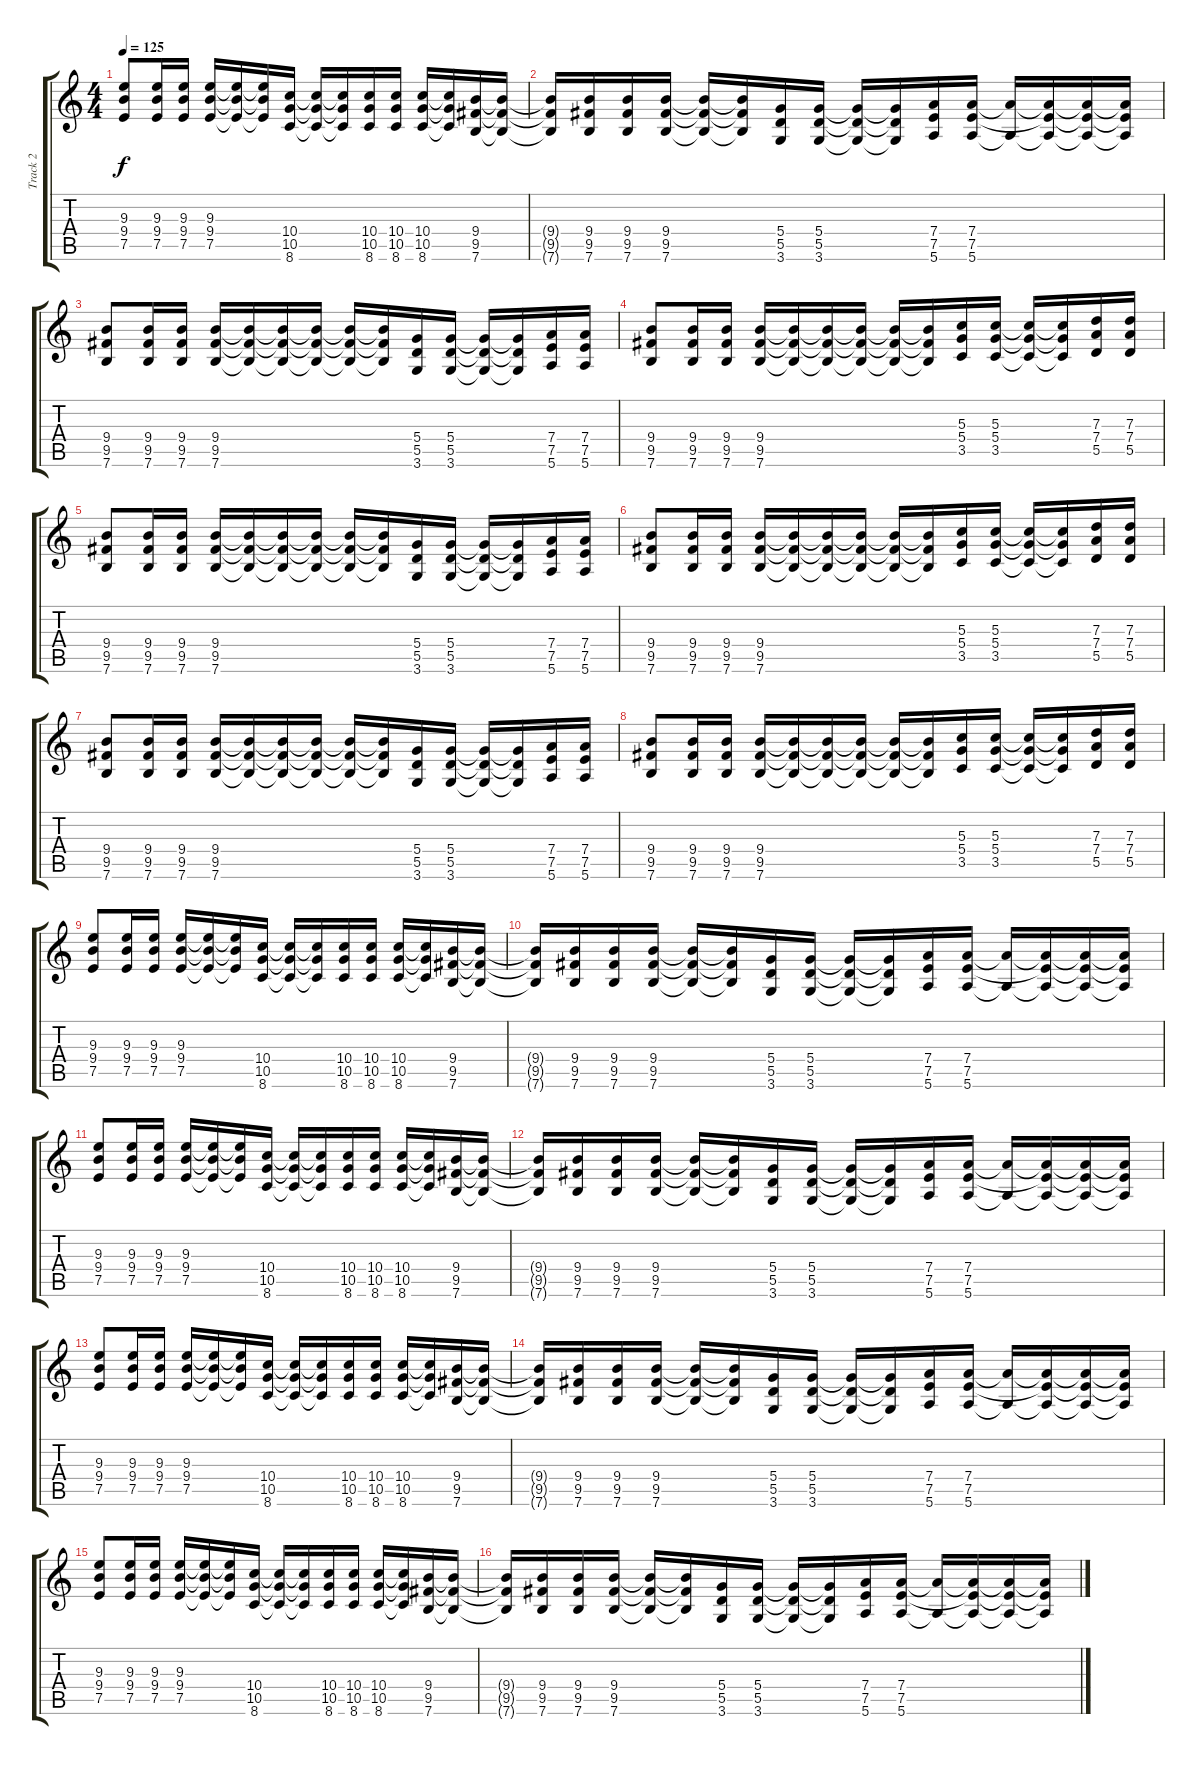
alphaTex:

\track ("Track 2" "Track 2") {instrument distortionguitar}
\staff {score tabs}
\tuning (E4 B3 G3 D3 A2 E2) {hide}
\ts (4 4)
\tempo 125
\clef g2
\ks c
(9.3 9.4 7.5).8{dy f} (9.3 9.4 7.5).16 (9.3 9.4 7.5).16 (9.3 9.4 7.5).16 (9.3{t} 9.4{t} 7.5{t}).16 (9.3{t} 9.4{t} 7.5{t}).16 (10.4 10.5 8.6).16 (10.4{t} 10.5{t} 8.6{t}).16 (10.4{t} 10.5{t} 8.6{t}).16 (10.4 10.5 8.6).16 (10.4 10.5 8.6).16 (10.4 10.5 8.6).16 (10.4{t} 10.5{t} 8.6{t}).16 (9.4 9.5 7.6).16 (9.4{t} 9.5{t} 7.6{t}).16 |
(9.4{t} 9.5{t} 7.6{t}).16 (9.4 9.5 7.6).16 (9.4 9.5 7.6).16 (9.4 9.5 7.6).16 (9.4{t} 9.5{t} 7.6{t}).16 (9.4{t} 9.5{t} 7.6{t}).16 (5.4 5.5 3.6).16 (5.4 5.5 3.6).16 (5.4{t} 5.5{t} 3.6{t}).16 (5.4{t} 5.5{t} 3.6{t}).16 (7.4 7.5 5.6).16 (7.4 7.5 5.6).16 (7.4{t} 5.6{t}).16 (7.4{t} 7.5{t} 5.6{t}).16 (7.4{t} 7.5{t} 5.6{t}).16 (7.4{t} 7.5{t} 5.6{t}).16 |
(9.4 9.5 7.6).8 (9.4 9.5 7.6).16 (9.4 9.5 7.6).16 (9.4 9.5 7.6).16 (9.4{t} 9.5{t} 7.6{t}).16 (9.4{t} 9.5{t} 7.6{t}).16 (9.4{t} 9.5{t} 7.6{t}).16 (9.4{t} 9.5{t} 7.6{t}).16 (9.4{t} 9.5{t} 7.6{t}).16 (5.4 5.5 3.6).16 (5.4 5.5 3.6).16 (5.4{t} 5.5{t} 3.6{t}).16 (5.4{t} 5.5{t} 3.6{t}).16 (7.4 7.5 5.6).16 (7.4 7.5 5.6).16 |
(9.4 9.5 7.6).8 (9.4 9.5 7.6).16 (9.4 9.5 7.6).16 (9.4 9.5 7.6).16 (9.4{t} 9.5{t} 7.6{t}).16 (9.4{t} 9.5{t} 7.6{t}).16 (9.4{t} 9.5{t} 7.6{t}).16 (9.4{t} 9.5{t} 7.6{t}).16 (9.4{t} 9.5{t} 7.6{t}).16 (5.3 5.4 3.5).16 (5.3 5.4 3.5).16 (5.3{t} 5.4{t} 3.5{t}).16 (5.3{t} 5.4{t} 3.5{t}).16 (7.3 7.4 5.5).16 (7.3 7.4 5.5).16 |
(9.4 9.5 7.6).8 (9.4 9.5 7.6).16 (9.4 9.5 7.6).16 (9.4 9.5 7.6).16 (9.4{t} 9.5{t} 7.6{t}).16 (9.4{t} 9.5{t} 7.6{t}).16 (9.4{t} 9.5{t} 7.6{t}).16 (9.4{t} 9.5{t} 7.6{t}).16 (9.4{t} 9.5{t} 7.6{t}).16 (5.4 5.5 3.6).16 (5.4 5.5 3.6).16 (5.4{t} 5.5{t} 3.6{t}).16 (5.4{t} 5.5{t} 3.6{t}).16 (7.4 7.5 5.6).16 (7.4 7.5 5.6).16 |
(9.4 9.5 7.6).8 (9.4 9.5 7.6).16 (9.4 9.5 7.6).16 (9.4 9.5 7.6).16 (9.4{t} 9.5{t} 7.6{t}).16 (9.4{t} 9.5{t} 7.6{t}).16 (9.4{t} 9.5{t} 7.6{t}).16 (9.4{t} 9.5{t} 7.6{t}).16 (9.4{t} 9.5{t} 7.6{t}).16 (5.3 5.4 3.5).16 (5.3 5.4 3.5).16 (5.3{t} 5.4{t} 3.5{t}).16 (5.3{t} 5.4{t} 3.5{t}).16 (7.3 7.4 5.5).16 (7.3 7.4 5.5).16 |
(9.4 9.5 7.6).8 (9.4 9.5 7.6).16 (9.4 9.5 7.6).16 (9.4 9.5 7.6).16 (9.4{t} 9.5{t} 7.6{t}).16 (9.4{t} 9.5{t} 7.6{t}).16 (9.4{t} 9.5{t} 7.6{t}).16 (9.4{t} 9.5{t} 7.6{t}).16 (9.4{t} 9.5{t} 7.6{t}).16 (5.4 5.5 3.6).16 (5.4 5.5 3.6).16 (5.4{t} 5.5{t} 3.6{t}).16 (5.4{t} 5.5{t} 3.6{t}).16 (7.4 7.5 5.6).16 (7.4 7.5 5.6).16 |
(9.4 9.5 7.6).8 (9.4 9.5 7.6).16 (9.4 9.5 7.6).16 (9.4 9.5 7.6).16 (9.4{t} 9.5{t} 7.6{t}).16 (9.4{t} 9.5{t} 7.6{t}).16 (9.4{t} 9.5{t} 7.6{t}).16 (9.4{t} 9.5{t} 7.6{t}).16 (9.4{t} 9.5{t} 7.6{t}).16 (5.3 5.4 3.5).16 (5.3 5.4 3.5).16 (5.3{t} 5.4{t} 3.5{t}).16 (5.3{t} 5.4{t} 3.5{t}).16 (7.3 7.4 5.5).16 (7.3 7.4 5.5).16 |
(9.3 9.4 7.5).8 (9.3 9.4 7.5).16 (9.3 9.4 7.5).16 (9.3 9.4 7.5).16 (9.3{t} 9.4{t} 7.5{t}).16 (9.3{t} 9.4{t} 7.5{t}).16 (10.4 10.5 8.6).16 (10.4{t} 10.5{t} 8.6{t}).16 (10.4{t} 10.5{t} 8.6{t}).16 (10.4 10.5 8.6).16 (10.4 10.5 8.6).16 (10.4 10.5 8.6).16 (10.4{t} 10.5{t} 8.6{t}).16 (9.4 9.5 7.6).16 (9.4{t} 9.5{t} 7.6{t}).16 |
(9.4{t} 9.5{t} 7.6{t}).16 (9.4 9.5 7.6).16 (9.4 9.5 7.6).16 (9.4 9.5 7.6).16 (9.4{t} 9.5{t} 7.6{t}).16 (9.4{t} 9.5{t} 7.6{t}).16 (5.4 5.5 3.6).16 (5.4 5.5 3.6).16 (5.4{t} 5.5{t} 3.6{t}).16 (5.4{t} 5.5{t} 3.6{t}).16 (7.4 7.5 5.6).16 (7.4 7.5 5.6).16 (7.4{t} 5.6{t}).16 (7.4{t} 7.5{t} 5.6{t}).16 (7.4{t} 7.5{t} 5.6{t}).16 (7.4{t} 7.5{t} 5.6{t}).16 |
(9.3 9.4 7.5).8 (9.3 9.4 7.5).16 (9.3 9.4 7.5).16 (9.3 9.4 7.5).16 (9.3{t} 9.4{t} 7.5{t}).16 (9.3{t} 9.4{t} 7.5{t}).16 (10.4 10.5 8.6).16 (10.4{t} 10.5{t} 8.6{t}).16 (10.4{t} 10.5{t} 8.6{t}).16 (10.4 10.5 8.6).16 (10.4 10.5 8.6).16 (10.4 10.5 8.6).16 (10.4{t} 10.5{t} 8.6{t}).16 (9.4 9.5 7.6).16 (9.4{t} 9.5{t} 7.6{t}).16 |
(9.4{t} 9.5{t} 7.6{t}).16 (9.4 9.5 7.6).16 (9.4 9.5 7.6).16 (9.4 9.5 7.6).16 (9.4{t} 9.5{t} 7.6{t}).16 (9.4{t} 9.5{t} 7.6{t}).16 (5.4 5.5 3.6).16 (5.4 5.5 3.6).16 (5.4{t} 5.5{t} 3.6{t}).16 (5.4{t} 5.5{t} 3.6{t}).16 (7.4 7.5 5.6).16 (7.4 7.5 5.6).16 (7.4{t} 5.6{t}).16 (7.4{t} 7.5{t} 5.6{t}).16 (7.4{t} 7.5{t} 5.6{t}).16 (7.4{t} 7.5{t} 5.6{t}).16 |
(9.3 9.4 7.5).8 (9.3 9.4 7.5).16 (9.3 9.4 7.5).16 (9.3 9.4 7.5).16 (9.3{t} 9.4{t} 7.5{t}).16 (9.3{t} 9.4{t} 7.5{t}).16 (10.4 10.5 8.6).16 (10.4{t} 10.5{t} 8.6{t}).16 (10.4{t} 10.5{t} 8.6{t}).16 (10.4 10.5 8.6).16 (10.4 10.5 8.6).16 (10.4 10.5 8.6).16 (10.4{t} 10.5{t} 8.6{t}).16 (9.4 9.5 7.6).16 (9.4{t} 9.5{t} 7.6{t}).16 |
(9.4{t} 9.5{t} 7.6{t}).16 (9.4 9.5 7.6).16 (9.4 9.5 7.6).16 (9.4 9.5 7.6).16 (9.4{t} 9.5{t} 7.6{t}).16 (9.4{t} 9.5{t} 7.6{t}).16 (5.4 5.5 3.6).16 (5.4 5.5 3.6).16 (5.4{t} 5.5{t} 3.6{t}).16 (5.4{t} 5.5{t} 3.6{t}).16 (7.4 7.5 5.6).16 (7.4 7.5 5.6).16 (7.4{t} 5.6{t}).16 (7.4{t} 7.5{t} 5.6{t}).16 (7.4{t} 7.5{t} 5.6{t}).16 (7.4{t} 7.5{t} 5.6{t}).16 |
(9.3 9.4 7.5).8 (9.3 9.4 7.5).16 (9.3 9.4 7.5).16 (9.3 9.4 7.5).16 (9.3{t} 9.4{t} 7.5{t}).16 (9.3{t} 9.4{t} 7.5{t}).16 (10.4 10.5 8.6).16 (10.4{t} 10.5{t} 8.6{t}).16 (10.4{t} 10.5{t} 8.6{t}).16 (10.4 10.5 8.6).16 (10.4 10.5 8.6).16 (10.4 10.5 8.6).16 (10.4{t} 10.5{t} 8.6{t}).16 (9.4 9.5 7.6).16 (9.4{t} 9.5{t} 7.6{t}).16 |
(9.4{t} 9.5{t} 7.6{t}).16 (9.4 9.5 7.6).16 (9.4 9.5 7.6).16 (9.4 9.5 7.6).16 (9.4{t} 9.5{t} 7.6{t}).16 (9.4{t} 9.5{t} 7.6{t}).16 (5.4 5.5 3.6).16 (5.4 5.5 3.6).16 (5.4{t} 5.5{t} 3.6{t}).16 (5.4{t} 5.5{t} 3.6{t}).16 (7.4 7.5 5.6).16 (7.4 7.5 5.6).16 (7.4{t} 5.6{t}).16 (7.4{t} 7.5{t} 5.6{t}).16 (7.4{t} 7.5{t} 5.6{t}).16 (7.4{t} 7.5{t} 5.6{t}).16
